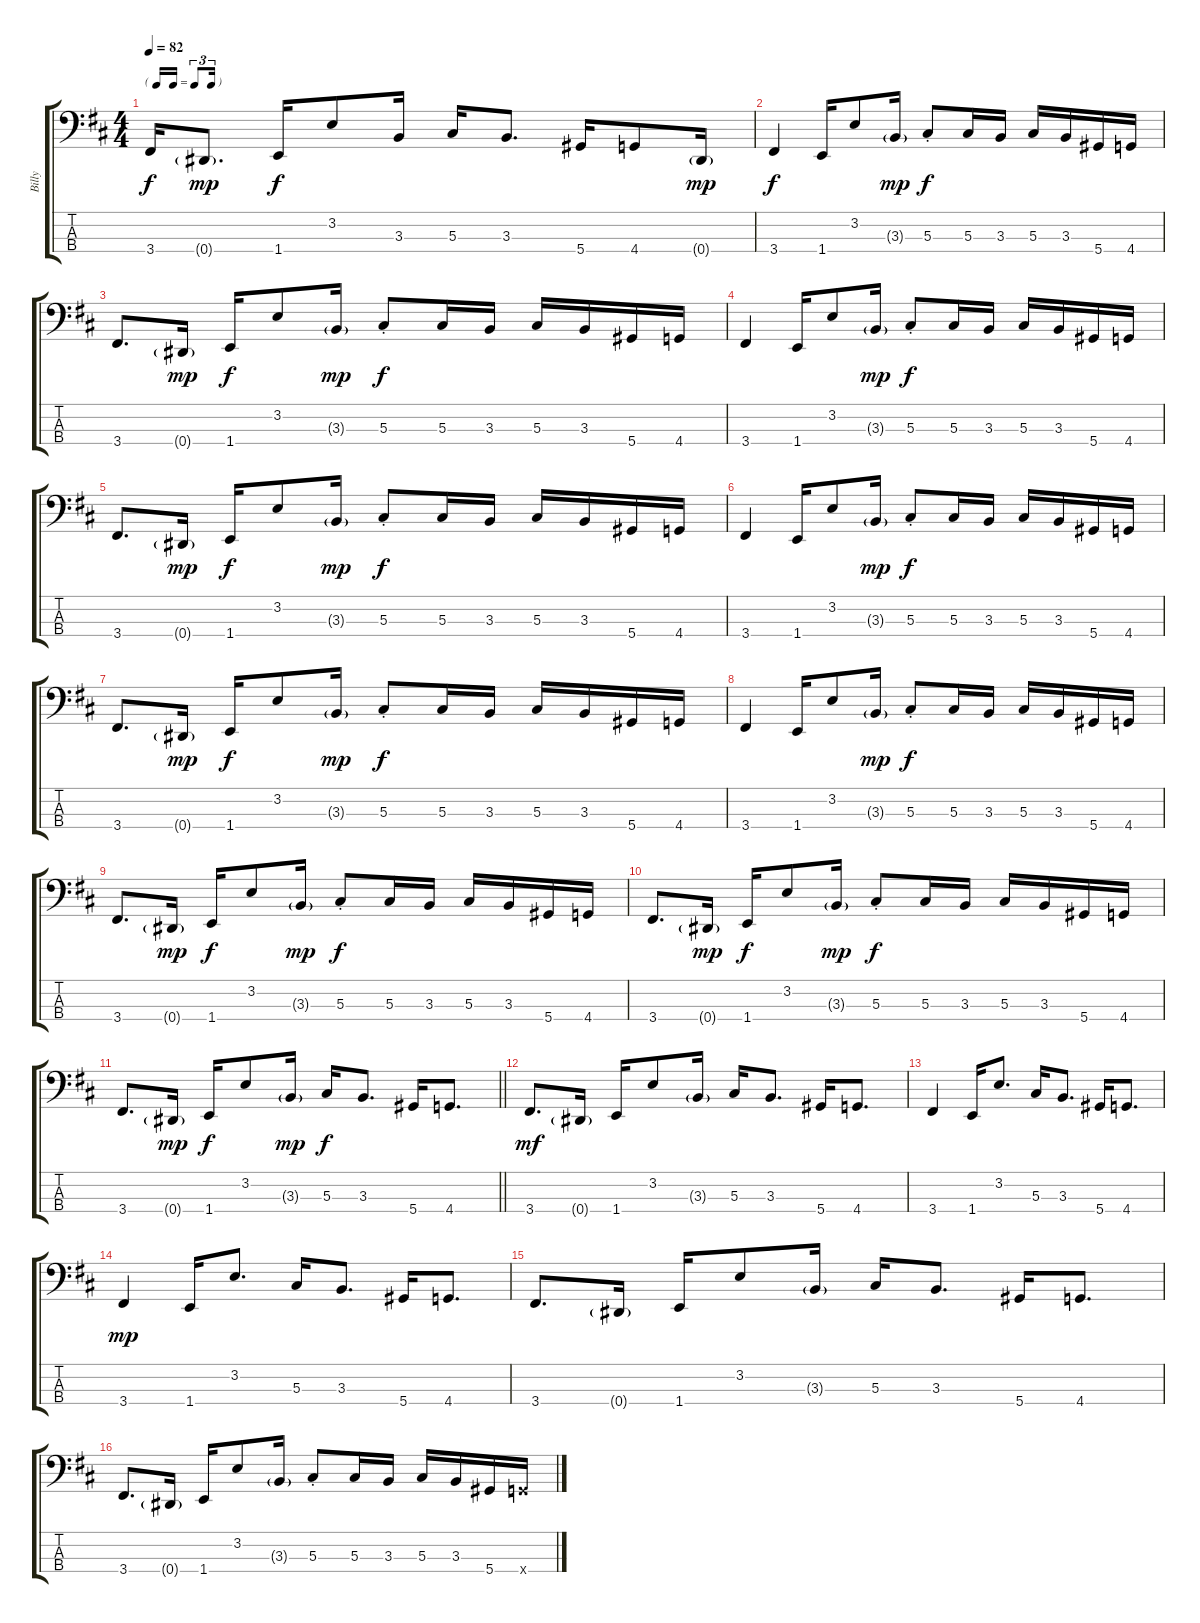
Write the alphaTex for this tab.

\track ("Billy" "Billy") {instrument electricbassfinger}
\staff {score tabs}
\tuning (Gb2 Db2 Ab1 Eb1) {hide}
\ts (4 4)
\tf triplet16th
\tempo 82
\clef f4
\ks d
3.4.16{dy f} 0.4{g}.8{d dy mp} 1.4.16{dy f} 3.2.8 3.3.16 5.3.16 3.3.8{d} 5.4.16 4.4.8 0.4{g}.16{dy mp} |
3.4.4{dy f} 1.4.16 3.2.8 3.3{g}.16{dy mp} 5.3{st}.8{dy f} 5.3.16 3.3.16 5.3.16 3.3.16 5.4.16 4.4.16 |
3.4.8{d} 0.4{g}.16{dy mp} 1.4.16{dy f} 3.2.8 3.3{g}.16{dy mp} 5.3{st}.8{dy f} 5.3.16 3.3.16 5.3.16 3.3.16 5.4.16 4.4.16 |
3.4.4 1.4.16 3.2.8 3.3{g}.16{dy mp} 5.3{st}.8{dy f} 5.3.16 3.3.16 5.3.16 3.3.16 5.4.16 4.4.16 |
3.4.8{d} 0.4{g}.16{dy mp} 1.4.16{dy f} 3.2.8 3.3{g}.16{dy mp} 5.3{st}.8{dy f} 5.3.16 3.3.16 5.3.16 3.3.16 5.4.16 4.4.16 |
3.4.4 1.4.16 3.2.8 3.3{g}.16{dy mp} 5.3{st}.8{dy f} 5.3.16 3.3.16 5.3.16 3.3.16 5.4.16 4.4.16 |
3.4.8{d} 0.4{g}.16{dy mp} 1.4.16{dy f} 3.2.8 3.3{g}.16{dy mp} 5.3{st}.8{dy f} 5.3.16 3.3.16 5.3.16 3.3.16 5.4.16 4.4.16 |
3.4.4 1.4.16 3.2.8 3.3{g}.16{dy mp} 5.3{st}.8{dy f} 5.3.16 3.3.16 5.3.16 3.3.16 5.4.16 4.4.16 |
3.4.8{d} 0.4{g}.16{dy mp} 1.4.16{dy f} 3.2.8 3.3{g}.16{dy mp} 5.3{st}.8{dy f} 5.3.16 3.3.16 5.3.16 3.3.16 5.4.16 4.4.16 |
3.4.8{d} 0.4{g}.16{dy mp} 1.4.16{dy f} 3.2.8 3.3{g}.16{dy mp} 5.3{st}.8{dy f} 5.3.16 3.3.16 5.3.16 3.3.16 5.4.16 4.4.16 |
\barLineRight lightlight
3.4.8{d} 0.4{g}.16{dy mp} 1.4.16{dy f} 3.2.8 3.3{g}.16{dy mp} 5.3.16{dy f} 3.3.8{d} 5.4.16 4.4.8{d} |
3.4.8{d dy mf} 0.4{g}.16 1.4.16 3.2.8 3.3{g}.16 5.3.16 3.3.8{d} 5.4.16 4.4.8{d} |
3.4.4 1.4.16 3.2.8{d} 5.3.16 3.3.8{d} 5.4.16 4.4.8{d} |
3.4.4{dy mp} 1.4.16 3.2.8{d} 5.3.16 3.3.8{d} 5.4.16 4.4.8{d} |
3.4.8{d} 0.4{g}.16 1.4.16 3.2.8 3.3{g}.16 5.3.16 3.3.8{d} 5.4.16 4.4.8{d} |
3.4.8{d} 0.4{g}.16 1.4.16 3.2.8 3.3{g}.16 5.3{st}.8 5.3.16 3.3.16 5.3.16 3.3.16 5.4.16 4.4{x}.16
